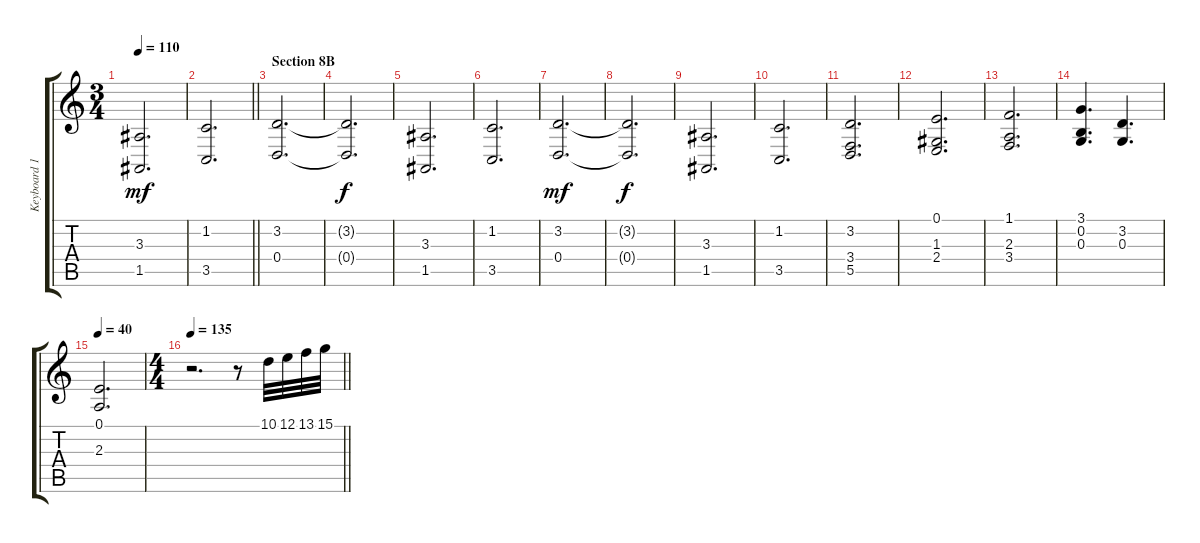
\track ("Keyboard 1" "Keyboard 1") {instrument stringensemble1}
\staff {score tabs}
\tuning (E4 B3 G3 D3 A2 E2) {hide}
\ts (3 4)
\tempo 110
\clef g2
\ks c
(3.3 1.5).2{d dy mf} |
\barLineRight lightlight
(1.2 3.5).2{d} |
\section ("" "Section 8B")
(3.2 0.4).2{d} |
(3.2{t} 0.4{t}).2{d dy f} |
(3.3 1.5).2{d} |
(1.2 3.5).2{d} |
(3.2 0.4).2{d dy mf} |
(3.2{t} 0.4{t}).2{d dy f} |
(3.3 1.5).2{d} |
(1.2 3.5).2{d} |
(3.2 3.4 5.5).2{d} |
(0.1 1.3 2.4).2{d} |
(1.1 2.3 3.4).2{d} |
(3.1 0.2 0.3).4{d} (3.2 0.3).4{d} |
\tempo 40
(0.1 2.3).2{d} |
\ts (4 4)
\tempo 135
\barLineRight lightlight
r.2{d} r.8 10.1.32 12.1.32 13.1.32 15.1.32
